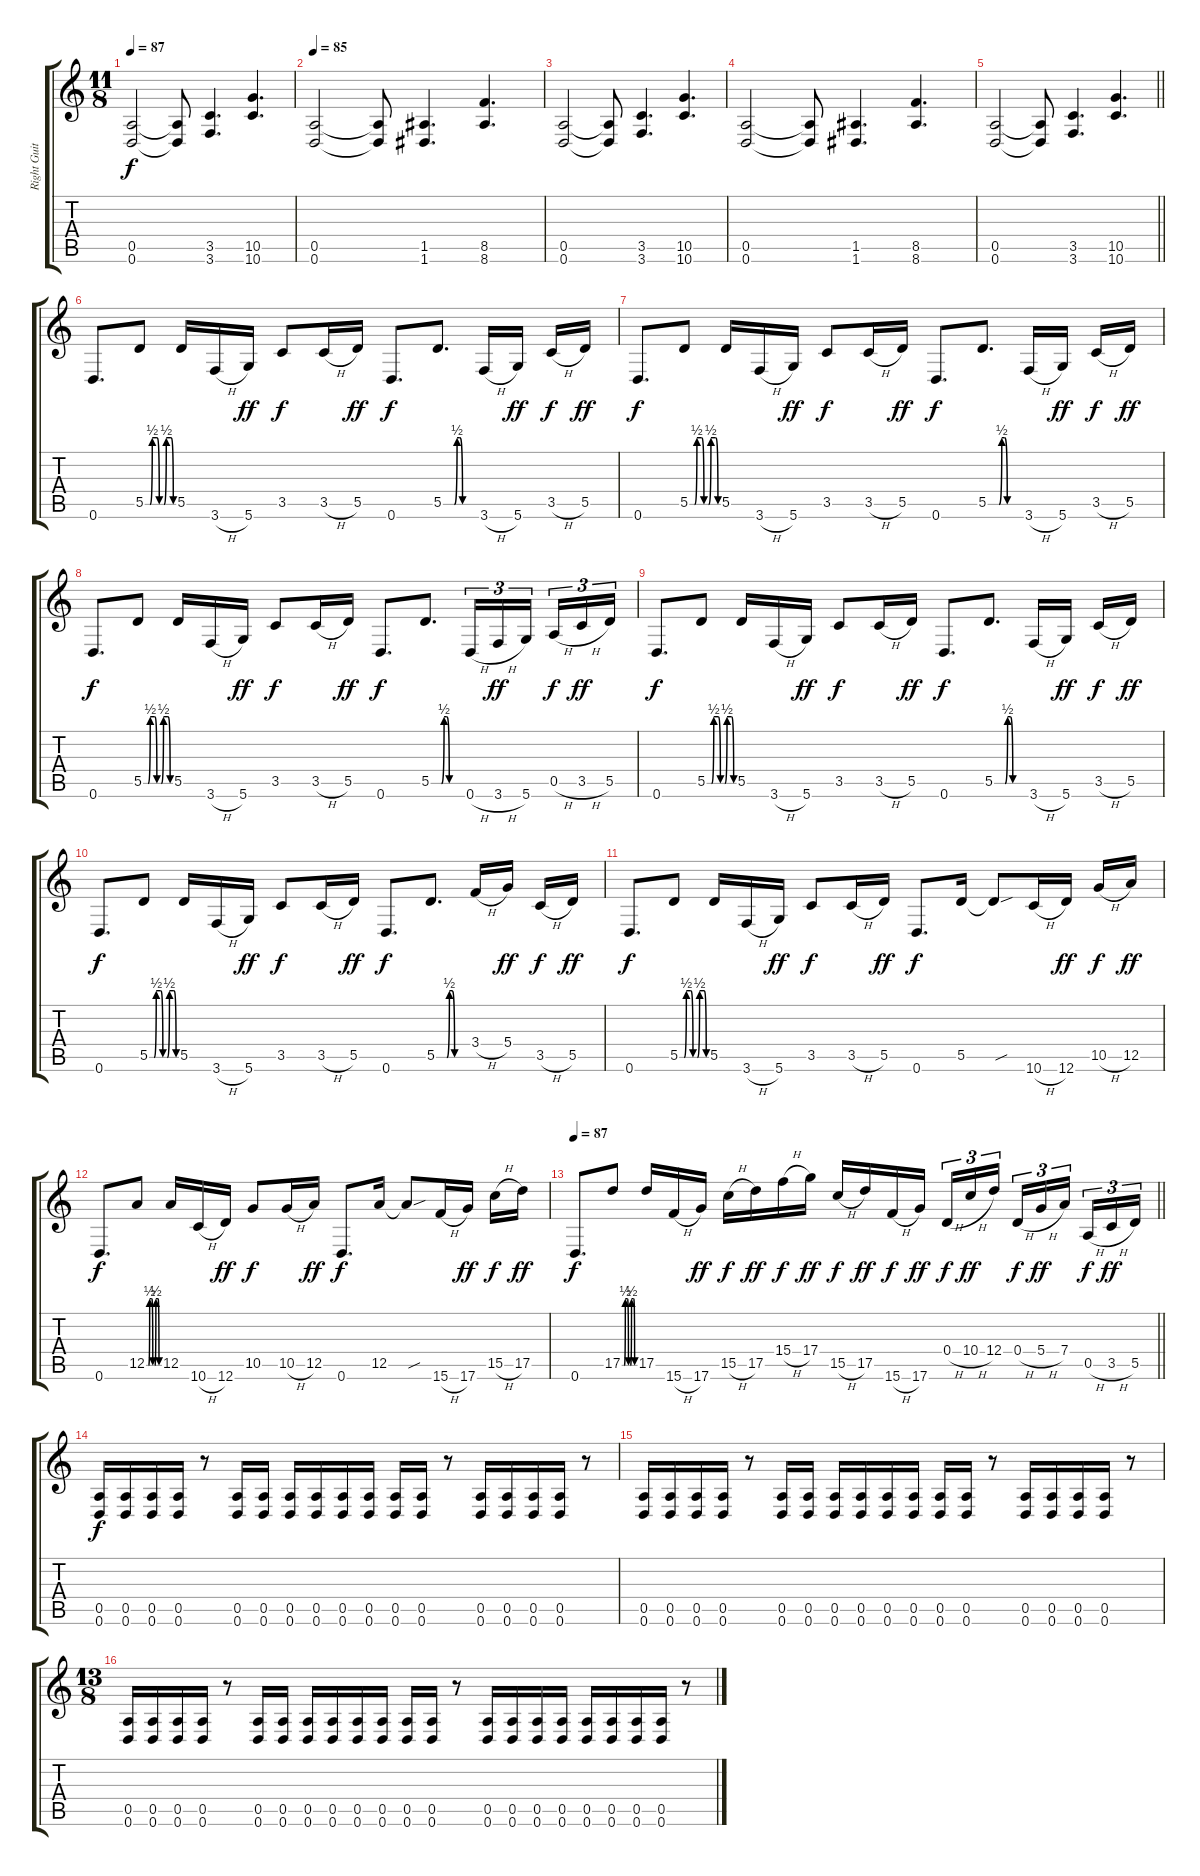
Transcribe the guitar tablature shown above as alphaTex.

\track ("Right Guitar" "Right Guit") {instrument distortionguitar}
\staff {score tabs}
\tuning (E4 B3 G3 D3 A2 D2) {hide}
\ts (11 8)
\tempo 87
\clef g2
\ks c
(0.5 0.6).2{dy f} (0.5{t} 0.6{t}).8 (3.5 3.6).4{d} (10.5 10.6).4{d} |
\tempo 85
(0.5 0.6).2 (0.5{t} 0.6{t}).8 (1.5 1.6).4{d} (8.5 8.6).4{d} |
(0.5 0.6).2 (0.5{t} 0.6{t}).8 (3.5 3.6).4{d} (10.5 10.6).4{d} |
(0.5 0.6).2 (0.5{t} 0.6{t}).8 (1.5 1.6).4{d} (8.5 8.6).4{d} |
\barLineRight lightlight
(0.5 0.6).2 (0.5{t} 0.6{t}).8 (3.5 3.6).4{d} (10.5 10.6).4{d} |
\section ("" "")
0.6.8{d volume 5} 5.5{be (custom 0 0 10 0 15 2 25 2 30 0 40 0 45 2 55 2 60 0)}.8{volume 6} 5.5.16 3.6{h}.16 5.6.16{dy ff} 3.5.8{dy f} 3.5{h}.16 5.5.16{dy ff} 0.6.8{d dy f} 5.5{be (custom 0 0 20 0 25 2 30 2 35 0 60 0)}.8{d} 3.6{h}.16 5.6.16{dy ff} 3.5{h}.16{dy f} 5.5.16{dy ff} |
0.6.8{d dy f volume 7} 5.5{be (custom 0 0 10 0 15 2 25 2 30 0 40 0 45 2 55 2 60 0)}.8 5.5.16 3.6{h}.16 5.6.16{dy ff} 3.5.8{dy f} 3.5{h}.16 5.5.16{dy ff} 0.6.8{d dy f} 5.5{be (custom 0 0 20 0 25 2 30 2 35 0 60 0)}.8{d} 3.6{h}.16 5.6.16{dy ff} 3.5{h}.16{dy f} 5.5.16{dy ff} |
0.6.8{d dy f volume 9} 5.5{be (custom 0 0 10 0 15 2 25 2 30 0 40 0 45 2 55 2 60 0)}.8 5.5.16 3.6{h}.16 5.6.16{dy ff} 3.5.8{dy f} 3.5{h}.16 5.5.16{dy ff} 0.6.8{d dy f} 5.5{be (custom 0 0 20 0 25 2 30 2 35 0 60 0)}.8{d} 0.6{h}.16{tu (3 2)} 3.6{h}.16{tu (3 2) dy ff} 5.6.16{tu (3 2)} 0.5{h}.16{tu (3 2) dy f} 3.5{h}.16{tu (3 2) dy ff} 5.5.16{tu (3 2)} |
0.6.8{d dy f volume 10} 5.5{be (custom 0 0 10 0 15 2 25 2 30 0 40 0 45 2 55 2 60 0)}.8 5.5.16 3.6{h}.16 5.6.16{dy ff} 3.5.8{dy f} 3.5{h}.16 5.5.16{dy ff} 0.6.8{d dy f} 5.5{be (custom 0 0 20 0 25 2 30 2 35 0 60 0)}.8{d} 3.6{h}.16 5.6.16{dy ff} 3.5{h}.16{dy f} 5.5.16{dy ff} |
0.6.8{d dy f volume 11} 5.5{be (custom 0 0 10 0 15 2 25 2 30 0 40 0 45 2 55 2 60 0)}.8 5.5.16 3.6{h}.16 5.6.16{dy ff} 3.5.8{dy f} 3.5{h}.16 5.5.16{dy ff} 0.6.8{d dy f} 5.5{be (custom 0 0 20 0 25 2 30 2 35 0 60 0)}.8{d} 3.4{h}.16 5.4.16{dy ff} 3.5{h}.16{dy f} 5.5.16{dy ff} |
0.6.8{d dy f volume 12} 5.5{be (custom 0 0 10 0 15 2 25 2 30 0 40 0 45 2 55 2 60 0)}.8 5.5.16 3.6{h}.16 5.6.16{dy ff} 3.5.8{dy f} 3.5{h}.16 5.5.16{dy ff} 0.6.8{d dy f} 5.5.16 5.5{sou t}.8 10.6{h}.16 12.6.16{dy ff} 10.5{h}.16{dy f} 12.5.16{dy ff} |
0.6.8{d dy f volume 13} 12.5{be (custom 0 0 10 0 15 2 25 2 30 0 40 0 45 2 55 2 60 0)}.8 12.5.16 10.6{h}.16 12.6.16{dy ff} 10.5.8{dy f} 10.5{h}.16 12.5.16{dy ff} 0.6.8{d dy f} 12.5.16 12.5{sou t}.8 15.6{h}.16 17.6.16{dy ff} 15.5{h}.16{dy f} 17.5.16{dy ff} |
\tempo 87
\barLineRight lightlight
0.6.8{d dy f} 17.5{be (custom 0 0 10 0 15 2 25 2 30 0 40 0 45 2 55 2 60 0)}.8 17.5.16 15.6{h}.16 17.6.16{dy ff} 15.5{h}.16{dy f} 17.5.16{dy ff} 15.4{h}.16{dy f} 17.4.16{dy ff} 15.5{h}.16{dy f} 17.5.16{dy ff} 15.6{h}.16{dy f} 17.6.16{dy ff} 0.4{h}.16{tu (3 2) dy f} 10.4{h}.16{tu (3 2) dy ff} 12.4.16{tu (3 2)} 0.4{h}.16{tu (3 2) dy f} 5.4{h}.16{tu (3 2) dy ff} 7.4.16{tu (3 2)} 0.5{h}.16{tu (3 2) dy f} 3.5{h}.16{tu (3 2) dy ff} 5.5.16{tu (3 2)} |
\section ("" "")
(0.5 0.6).16{dy f} (0.5 0.6).16 (0.5 0.6).16 (0.5 0.6).16 r.8 (0.5 0.6).16 (0.5 0.6).16 (0.5 0.6).16 (0.5 0.6).16 (0.5 0.6).16 (0.5 0.6).16 (0.5 0.6).16 (0.5 0.6).16 r.8 (0.5 0.6).16 (0.5 0.6).16 (0.5 0.6).16 (0.5 0.6).16 r.8 |
(0.5 0.6).16 (0.5 0.6).16 (0.5 0.6).16 (0.5 0.6).16 r.8 (0.5 0.6).16 (0.5 0.6).16 (0.5 0.6).16 (0.5 0.6).16 (0.5 0.6).16 (0.5 0.6).16 (0.5 0.6).16 (0.5 0.6).16 r.8 (0.5 0.6).16 (0.5 0.6).16 (0.5 0.6).16 (0.5 0.6).16 r.8 |
\ts (13 8)
(0.5 0.6).16 (0.5 0.6).16 (0.5 0.6).16 (0.5 0.6).16 r.8 (0.5 0.6).16 (0.5 0.6).16 (0.5 0.6).16 (0.5 0.6).16 (0.5 0.6).16 (0.5 0.6).16 (0.5 0.6).16 (0.5 0.6).16 r.8 (0.5 0.6).16 (0.5 0.6).16 (0.5 0.6).16 (0.5 0.6).16 (0.5 0.6).16 (0.5 0.6).16 (0.5 0.6).16 (0.5 0.6).16 r.8
